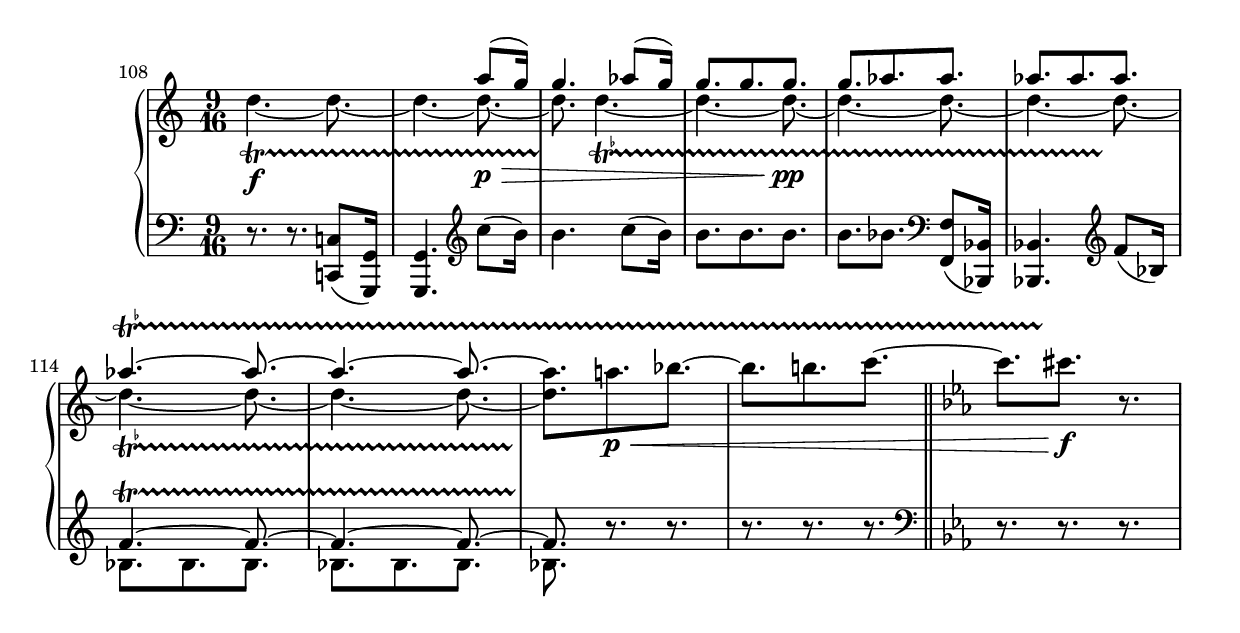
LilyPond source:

%% DO NOT EDIT this file manually; it is automatically
%% generated from LSR http://lsr.dsi.unimi.it
%% Make any changes in LSR itself, or in Documentation/snippets/new/ ,
%% and then run scripts/auxiliar/makelsr.py
%%
%% This file is in the public domain.
\version "2.14.2"

\header {
  lsrtags = "headword"

  texidoc = "
Simultaneous notes

"
  doctitle = "Simultaneous headword"
} % begin verbatim

\include "english.ly"

% NR 1.5 Simultaneous notes

% L. v. Beethoven, Op. 111
% Piano sonata 32
% Movt II - Arietta - Adagio molto semplice e cantabile
% measures 108 - 118

\layout {
  \context {
    \Score
    \override SpacingSpanner #'base-shortest-duration =
    #(ly:make-moment 1 18)
    \override NonMusicalPaperColumn #'line-break-system-details =
    #'((alignment-distances . (12)))
  }
}

trillFlat =
\once \override TrillSpanner #'(bound-details left text) = \markup {
  \concat {
    \musicglyph #"scripts.trill"
    \translate #'(-0.5 . 1.9)
    \fontsize #-7
    \with-dimensions #'(0 . 0) #'(0 . 0)
    \flat
  }
}

\new PianoStaff <<

  % RH
  \new Staff <<
    \clef treble
    \key c \major
    \time 9/16
    \set Score.currentBarNumber = #108

    % RH voice 1
    \new Voice {

      \voiceOne
      s4.
      s8.

      |

      s4.
      a''8 \p \> [ (
      g''16 ] )

      |

      g''4.
      af''8 [ (
      g''16 ] )

      |

      g''8. [
      g''8.
      g''8. \pp ]

      |

      g''8. [
      af''8.
      af''8. ]

      |

      af''8. [
      af''8.
      af''8. ]

      |
      \break

      \trillFlat
      af''4. \startTrillSpan
      ~
      af''8.
      ~

      |

      af''4.
      ~
      af''8.
      ~

      |

      \oneVoice
      <af'' d''>8. [
      a''8. \p \<
      bf''8. ]
      ~

      |

      bf''8. [
      b''8.
      c'''8. ]
      ~

      \bar "||"

      \key ef \major
      c'''8. [
      cs'''8. \f ] \stopTrillSpan
      r8.

    }

    % RH voice 2
    \new Voice {
      \voiceTwo
      \override Voice.TrillSpanner #'direction = #DOWN
      d''4. \f \startTrillSpan
      ~
      d''8.
      ~

      |

      d''4.
      ~
      d''8.
      ~

      |

      d''8. \stopTrillSpan
      \trillFlat
      d''4. \startTrillSpan
      ~

      |

      d''4.
      ~
      d''8.
      ~

      |

      d''4.
      ~
      d''8.
      ~

      |

      d''4.
      ~
      d''8. \stopTrillSpan
      ~

      |

      \trillFlat
      d''4. \startTrillSpan
      ~
      d''8.
      ~

      |

      d''4.
      ~
      d''8.
      ~

      |

      \once \override NoteColumn #'ignore-collision = ##t
      \hideNotes
      d''8. \stopTrillSpan
      s4.

      |

      s8.
      s8.

    }

  >>

  % LH staff
  \new Staff {
    \clef bass
    \key c \major
    \time 9/16

    r8.
    r8.
    <c! c,!>8 [ (
    <g, g,,>16 ] )

    |

    <g, g,,>4.
    \clef treble
    c''8 [ (
    b'16 ] )

    |

    b'4.
    c''8 [ (
    b'16 ] )

    |

    b'8. [
    b'8.
    b'8. ]

    |

    b'8. [
    bf'8. ]
    \clef bass
    <f f,>8 [ (
    <bf, bf,,>16 ] )

    |

    <bf, bf,,>4.
    \clef treble
    f'8 [ (
    bf16 ] )

    |

    <<

      \new Voice {
        \voiceOne
        \override Voice.TrillSpanner #'direction = #UP
        f'4. \startTrillSpan
        ~
        f'8.
        ~

        |

        f'4.
        ~
        f'8.
        ~

        |

        f'8. \stopTrillSpan
      }

      \new Voice {
        \voiceTwo
        \override Voice.TrillSpanner #'direction = #DOWN
        bf8. [
        bf8.
        bf8. ]

        |

        bf8. [
        bf8.
        bf8. ]

        |

        bf8.
      }

    >>

    \oneVoice
    r8.
    r8.

    |

    r8.
    r8.
    r8.
    \clef bass

    |

    \key ef \major
    r8.
    r8.
    r8.

  }

>>
